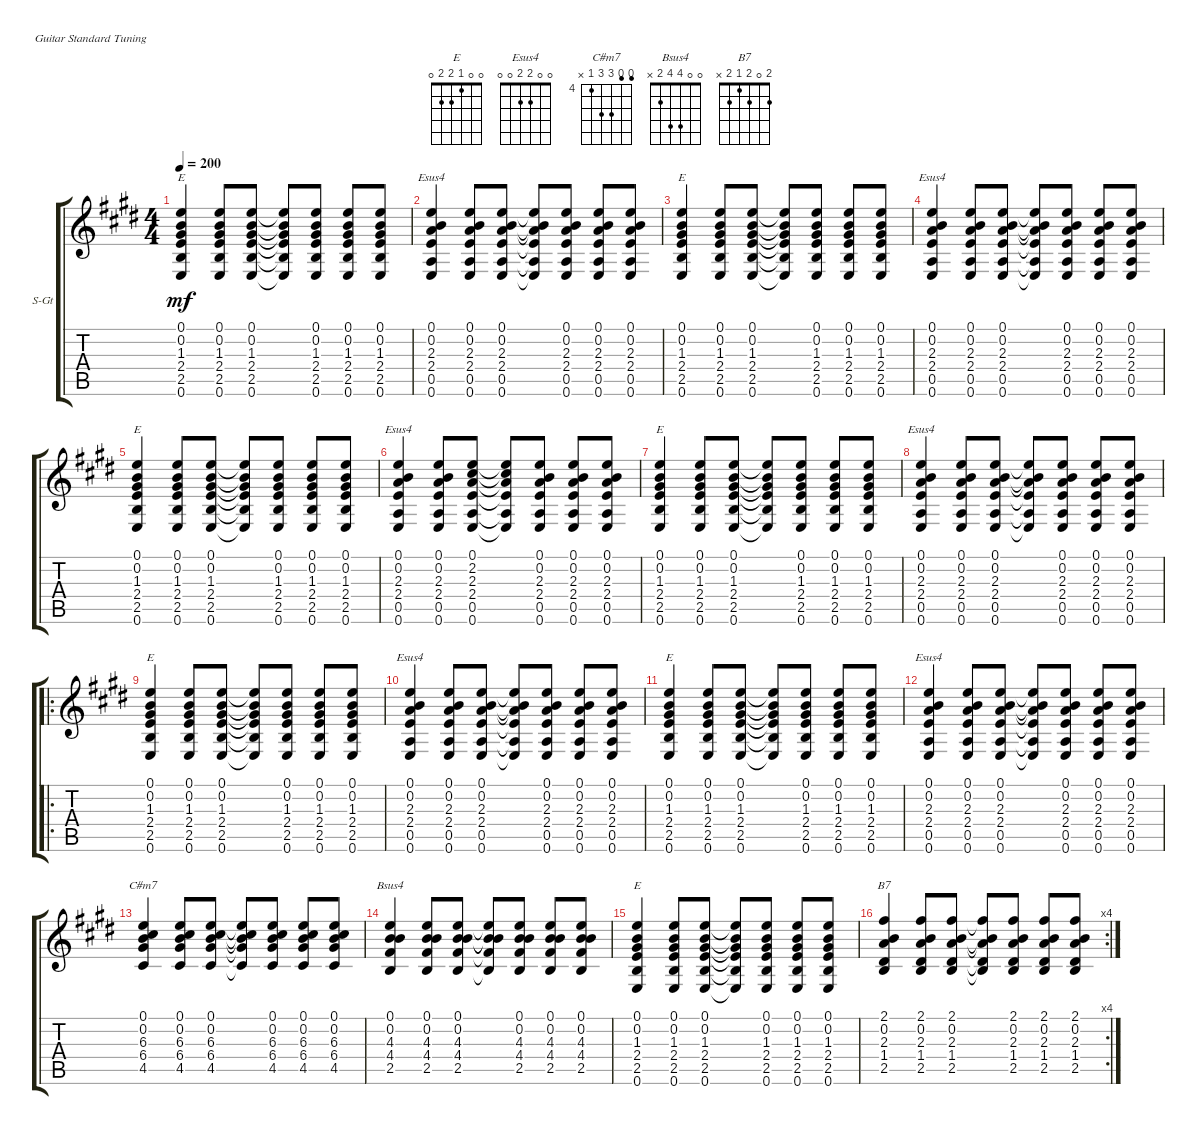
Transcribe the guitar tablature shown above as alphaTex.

\defaultSystemsLayout 4
\bracketExtendMode groupsimilarinstruments
\firstSystemTrackNameOrientation horizontal
\otherSystemsTrackNameOrientation horizontal
\track ("Steel Guitar" "S-Gt") {instrument acousticguitarsteel}
\staff {score tabs}
\tuning (E4 B3 G3 D3 A2 E2)
\chord ("E" 0 0 1 2 2 0)
\chord ("Esus4" 0 0 2 2 0 0)
\chord ("C#m7" 3 3 6 6 4 x) {firstfret 4}
\chord ("Bsus4" 0 0 4 4 2 x)
\chord ("B7" 2 0 2 1 2 x)
\ts (4 4)
\tempo 200
\clef g2
\ks e
(0.6 2.5 2.4 1.3 0.2 0.1).4{ch "E" dy mf instrument acousticguitarsteel} (0.6 2.5 2.4 1.3 0.2 0.1).8 (0.6 2.5 2.4 1.3 0.2 0.1).8 (0.6{t} 2.5{t} 2.4{t} 1.3{t} 0.2{t} 0.1{t}).8 (0.6 2.5 2.4 1.3 0.2 0.1).8 (0.6 2.5 2.4 1.3 0.2 0.1).8 (0.6 2.5 2.4 1.3 0.2 0.1).8 |
(0.6 0.5 2.4 2.3 0.2 0.1).4{ch "Esus4"} (0.6 0.5 2.4 2.3 0.2 0.1).8 (0.6 0.5 2.4 2.3 0.2 0.1).8 (0.6{t} 0.5{t} 2.4{t} 2.3{t} 0.2{t} 0.1{t}).8 (0.6 0.5 2.4 2.3 0.2 0.1).8 (0.6 0.5 2.4 2.3 0.2 0.1).8 (0.6 0.5 2.4 2.3 0.2 0.1).8 |
(0.6 2.5 2.4 1.3 0.2 0.1).4{ch "E"} (0.6 2.5 2.4 1.3 0.2 0.1).8 (0.6 2.5 2.4 1.3 0.2 0.1).8 (0.6{t} 2.5{t} 2.4{t} 1.3{t} 0.2{t} 0.1{t}).8 (0.6 2.5 2.4 1.3 0.2 0.1).8 (0.6 2.5 2.4 1.3 0.2 0.1).8 (0.6 2.5 2.4 1.3 0.2 0.1).8 |
(0.6 0.5 2.4 2.3 0.2 0.1).4{ch "Esus4"} (0.6 0.5 2.4 2.3 0.2 0.1).8 (0.6 0.5 2.4 2.3 0.2 0.1).8 (0.6{t} 0.5{t} 2.4{t} 2.3{t} 0.2{t} 0.1{t}).8 (0.6 0.5 2.4 2.3 0.2 0.1).8 (0.6 0.5 2.4 2.3 0.2 0.1).8 (0.6 0.5 2.4 2.3 0.2 0.1).8 |
(0.6 2.5 2.4 1.3 0.2 0.1).4{ch "E"} (0.6 2.5 2.4 1.3 0.2 0.1).8 (0.6 2.5 2.4 1.3 0.2 0.1).8 (0.6{t} 2.5{t} 2.4{t} 1.3{t} 0.2{t} 0.1{t}).8 (0.6 2.5 2.4 1.3 0.2 0.1).8 (0.6 2.5 2.4 1.3 0.2 0.1).8 (0.6 2.5 2.4 1.3 0.2 0.1).8 |
(0.6 0.5 2.4 2.3 0.2 0.1).4{ch "Esus4"} (0.6 0.5 2.4 2.3 0.2 0.1).8 (0.6 0.5 2.4 2.3 2.2 0.1).8 (0.6{t} 0.5{t} 2.4{t} 2.3{t} 2.2{t} 0.1{t}).8 (0.6 0.5 2.4 2.3 0.2 0.1).8 (0.6 0.5 2.4 2.3 0.2 0.1).8 (0.6 0.5 2.4 2.3 0.2 0.1).8 |
(0.6 2.5 2.4 1.3 0.2 0.1).4{ch "E"} (0.6 2.5 2.4 1.3 0.2 0.1).8 (0.6 2.5 2.4 1.3 0.2 0.1).8 (0.6{t} 2.5{t} 2.4{t} 1.3{t} 0.2{t} 0.1{t}).8 (0.6 2.5 2.4 1.3 0.2 0.1).8 (0.6 2.5 2.4 1.3 0.2 0.1).8 (0.6 2.5 2.4 1.3 0.2 0.1).8 |
(0.6 0.5 2.4 2.3 0.2 0.1).4{ch "Esus4"} (0.6 0.5 2.4 2.3 0.2 0.1).8 (0.6 0.5 2.4 2.3 0.2 0.1).8 (0.6{t} 0.5{t} 2.4{t} 2.3{t} 0.2{t} 0.1{t}).8 (0.6 0.5 2.4 2.3 0.2 0.1).8 (0.6 0.5 2.4 2.3 0.2 0.1).8 (0.6 0.5 2.4 2.3 0.2 0.1).8 |
\ro
(0.6 2.5 2.4 1.3 0.2 0.1).4{ch "E"} (0.6 2.5 2.4 1.3 0.2 0.1).8 (0.6 2.5 2.4 1.3 0.2 0.1).8 (0.6{t} 2.5{t} 2.4{t} 1.3{t} 0.2{t} 0.1{t}).8 (0.6 2.5 2.4 1.3 0.2 0.1).8 (0.6 2.5 2.4 1.3 0.2 0.1).8 (0.6 2.5 2.4 1.3 0.2 0.1).8 |
(0.6 0.5 2.4 2.3 0.2 0.1).4{ch "Esus4"} (0.6 0.5 2.4 2.3 0.2 0.1).8 (0.6 0.5 2.4 2.3 0.2 0.1).8 (0.6{t} 0.5{t} 2.4{t} 2.3{t} 0.2{t} 0.1{t}).8 (0.6 0.5 2.4 2.3 0.2 0.1).8 (0.6 0.5 2.4 2.3 0.2 0.1).8 (0.6 0.5 2.4 2.3 0.2 0.1).8 |
(0.6 2.5 2.4 1.3 0.2 0.1).4{ch "E"} (0.6 2.5 2.4 1.3 0.2 0.1).8 (0.6 2.5 2.4 1.3 0.2 0.1).8 (0.6{t} 2.5{t} 2.4{t} 1.3{t} 0.2{t} 0.1{t}).8 (0.6 2.5 2.4 1.3 0.2 0.1).8 (0.6 2.5 2.4 1.3 0.2 0.1).8 (0.6 2.5 2.4 1.3 0.2 0.1).8 |
(0.6 0.5 2.4 2.3 0.2 0.1).4{ch "Esus4"} (0.6 0.5 2.4 2.3 0.2 0.1).8 (0.6 0.5 2.4 2.3 0.2 0.1).8 (0.6{t} 0.5{t} 2.4{t} 2.3{t} 0.2{t} 0.1{t}).8 (0.6 0.5 2.4 2.3 0.2 0.1).8 (0.6 0.5 2.4 2.3 0.2 0.1).8 (0.6 0.5 2.4 2.3 0.2 0.1).8 |
(0.2 6.3 6.4 4.5 0.1).4{ch "C#m7"} (0.2 6.3 6.4 4.5 0.1).8 (0.2 6.3 6.4 4.5 0.1).8 (0.2{t} 6.3{t} 6.4{t} 4.5{t} 0.1{t}).8 (0.2 6.3 6.4 4.5 0.1).8 (0.2 6.3 6.4 4.5 0.1).8 (0.2 6.3 6.4 4.5 0.1).8 |
(0.2 4.3 4.4 2.5 0.1).4{ch "Bsus4"} (0.2 4.3 4.4 2.5 0.1).8 (0.2 4.3 4.4 2.5 0.1).8 (0.2{t} 4.3{t} 4.4{t} 2.5{t} 0.1{t}).8 (0.2 4.3 4.4 2.5 0.1).8 (0.2 4.3 4.4 2.5 0.1).8 (0.2 4.3 4.4 2.5 0.1).8 |
(0.6 2.5 2.4 1.3 0.2 0.1).4{ch "E"} (0.6 2.5 2.4 1.3 0.2 0.1).8 (0.6 2.5 2.4 1.3 0.2 0.1).8 (0.6{t} 2.5{t} 2.4{t} 1.3{t} 0.2{t} 0.1{t}).8 (0.6 2.5 2.4 1.3 0.2 0.1).8 (0.6 2.5 2.4 1.3 0.2 0.1).8 (0.6 2.5 2.4 1.3 0.2 0.1).8 |
\rc 4
(2.5 1.4 2.3 0.2 2.1).4{ch "B7"} (2.5 1.4 2.3 0.2 2.1).8 (2.5 1.4 2.3 0.2 2.1).8 (2.5{t} 1.4{t} 2.3{t} 0.2{t} 2.1{t}).8 (2.5 1.4 2.3 0.2 2.1).8 (2.5 1.4 2.3 0.2 2.1).8 (2.5 1.4 2.3 0.2 2.1).8
